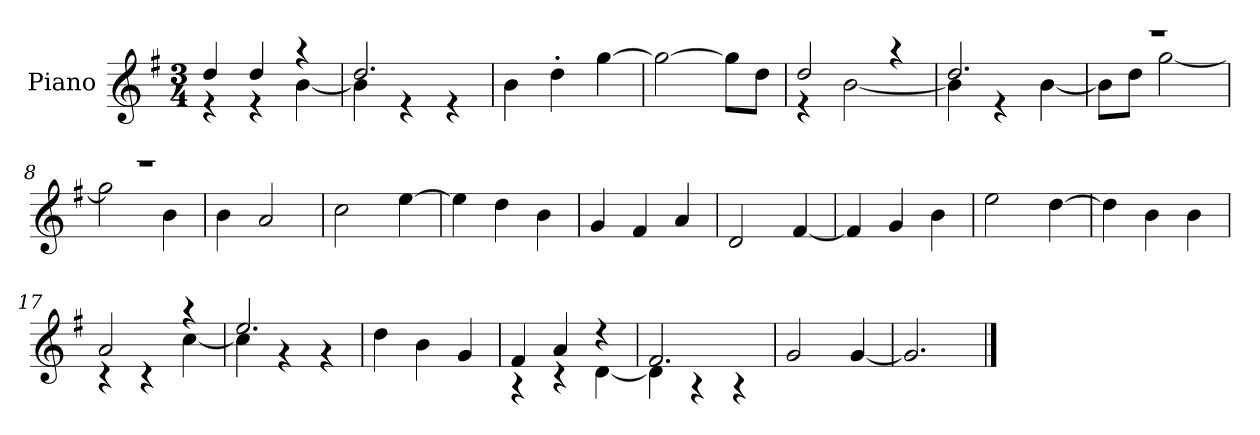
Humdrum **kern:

**kern
*part1
*staff1
*I"Piano
*I'P-no
*clefG2
*k[f#]
*M3/4
*MM178
=1
*^
4dd/	4r
4dd/	4r
4r	[4b\
=2	=2
2.dd/	4b\]
.	4r
.	4r
*v	*v
=3
4b\
4dd'\
[4gg\
=4
2gg\_
8gg\L]
8dd\J
=5
*^
2dd/	4r
.	[2b\
4r	.
=6	=6
2.dd/	4b\]
.	4r
.	[4b\
=7	=7
2.r	8b\L]
.	8dd\J
.	[2gg\
=8	=8
2.r	2gg\]
.	4b\
*v	*v
=9
4b\
2a/
=10
2cc\
[4ee\
=11
4ee\]
4dd\
4b\
!!LO:LB:g=z
=12
4g/
4f#/
4a/
=13
2d/
[4f#/
=14
4f#/]
4g/
4b\
=15
2ee\
[4dd\
=16
4dd\]
4b\
4b\
=17
*^
2a/	4r
.	4r
4r	[4cc\
=18	=18
2.ee/	4cc\]
.	4r
.	4r
*v	*v
=19
4dd\
4b\
4g/
=20
*^
4f#/	4r
4a/	4r
4r	[4d\
=21	=21
2.f#/	4d\]
.	4r
.	4r
*v	*v
=22
2g/
[4g/
=23
2.g/]
==
*-
